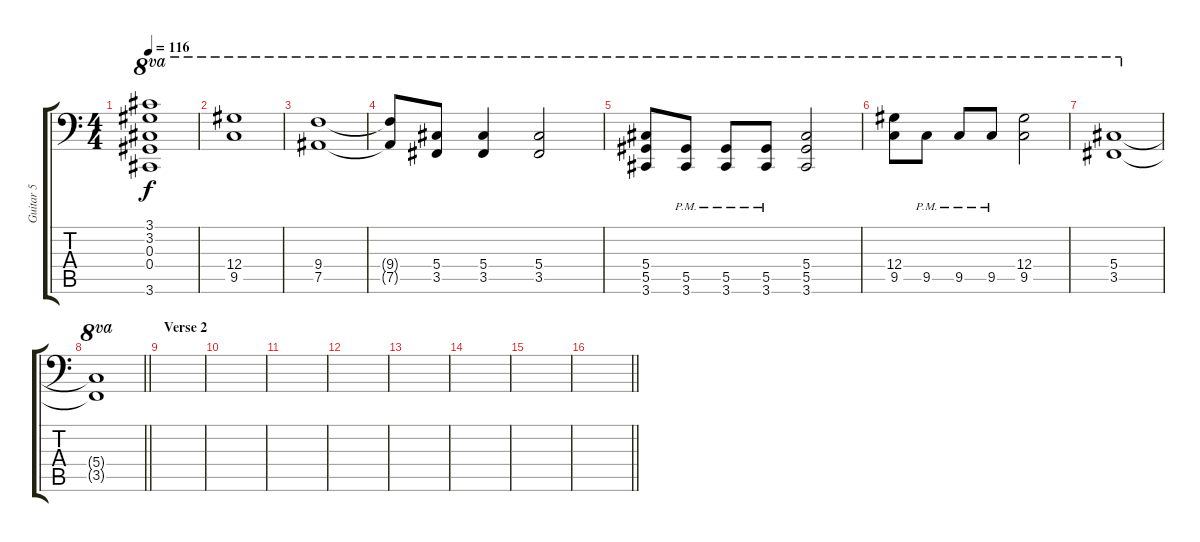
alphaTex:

\track ("Guitar 5" "Guitar 5") {instrument distortionguitar}
\staff {score tabs}
\tuning (Bb3 F3 Db3 Ab2 Eb2 Bb1) {hide}
\ts (4 4)
\tempo 116
\clef f4
\ks c
(3.1 3.2 0.3 0.4 3.6).1{ot 8va dy f} |
(12.4 9.5).1{ot 8va} |
(9.4 7.5).1{ot 8va} |
(9.4{t} 7.5{t}).8{ot 8va} (5.4 3.5).8{ot 8va} (5.4 3.5).4{ot 8va} (5.4 3.5).2{ot 8va} |
(5.4 5.5 3.6).8{ot 8va} (5.5{pm} 3.6{pm}).8{ot 8va} (5.5{pm} 3.6{pm}).8{ot 8va} (5.5{pm} 3.6{pm}).8{ot 8va} (5.4 5.5 3.6).2{ot 8va} |
(12.4 9.5).8{ot 8va} 9.5{pm}.8{ot 8va} 9.5{pm}.8{ot 8va} 9.5{pm}.8{ot 8va} (12.4 9.5).2{ot 8va} |
(5.4 3.5).1{ot 8va} |
\barLineRight lightlight
(5.4{t} 3.5{t}).1{ot 8va volume 0} |
\section ("" "Verse 2")
|
|
|
|
|
|
|
\barLineRight lightlight
